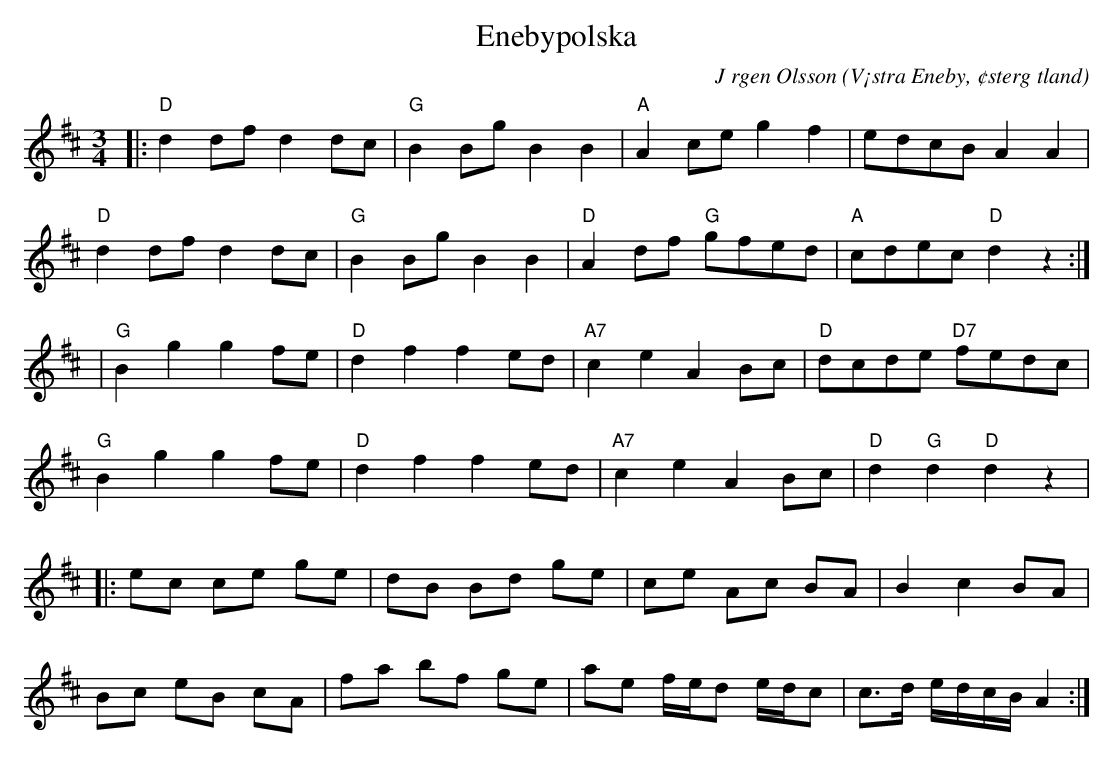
X:1
T:Enebypolska
C:J rgen Olsson
O:V¡stra Eneby, ¢sterg tland
M:3/4
L:1/8
K:D
|: "D"d2dfd2dc | "G"B2BgB2B2 | "A"A2ceg2f2 | edcBA2A2 |
   "D"d2dfd2dc | "G"B2BgB2B2 | "D"A2df "G"gfed | "A"cdec"D"d2z2:|
| "G"B2g2g2fe | "D"d2f2f2ed | "A7"c2e2A2Bc | "D"dcde "D7"fedc |
   "G"B2g2g2fe | "D"d2f2f2ed | "A7"c2e2A2Bc | "D"d2"G"d2"D"d2z2|
|:ec ce ge | dB Bd ge | ce Ac BA | B2 c2 BA |
Bc eB cA | fa bf ge | ae f/e/d e/d/c | c>d e/d/c/B/ A2 :|
